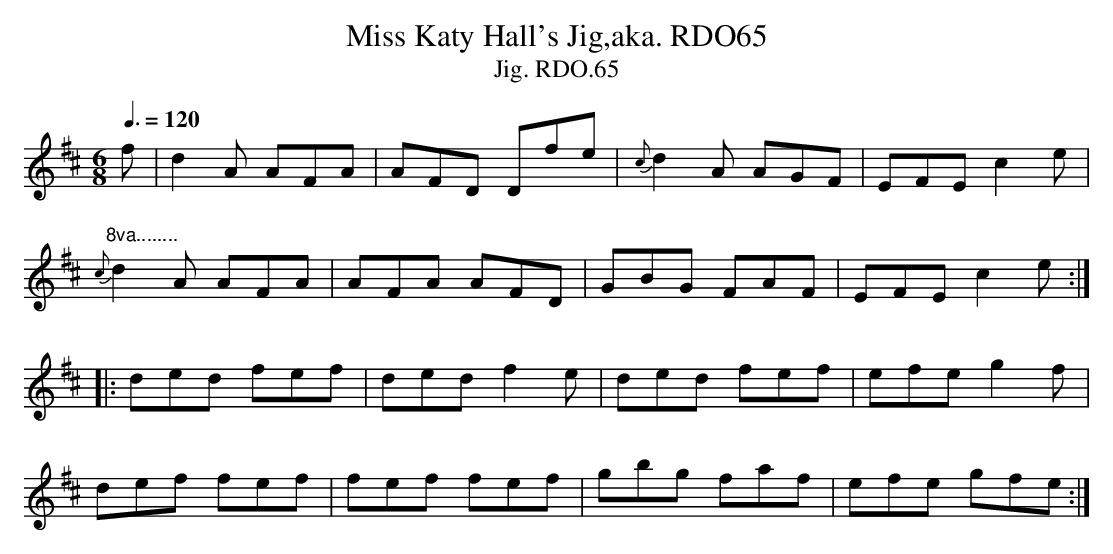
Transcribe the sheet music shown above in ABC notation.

X:1
T:Miss Katy Hall's Jig,aka. RDO65
T:Jig. RDO.65
M:6/8
L:1/8
Q:3/8=120
K:D
f|d2A AFA|AFD Dfe|{c}d2A AGF|EFEc2e|
"8va........"{c}d2A AFA|AFA AFD|GBG FAF|EFEc2e:|
|:ded fef|dedf2e|ded fef|efeg2f|
def fef|fef fef|gbg faf|efe gfe:|
